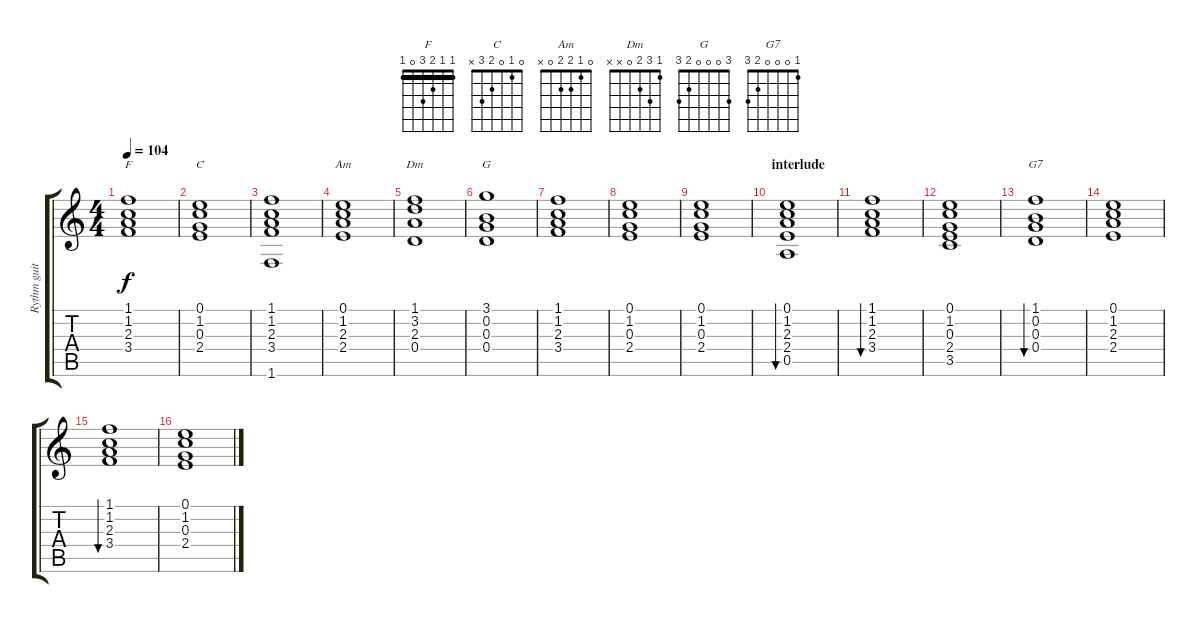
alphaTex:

\track ("Rythm guitar" "Rythm guit") {instrument acousticguitarnylon}
\staff {score tabs}
\tuning (E4 B3 G3 D3 A2 E2) {hide}
\chord ("F" 1 1 2 3 0 1) {barre 1}
\chord ("C" 0 1 0 2 3 x)
\chord ("Am" 0 1 2 2 0 x)
\chord ("Dm" 1 3 2 0 x x)
\chord ("G" 3 0 0 0 2 3)
\chord ("G7" 1 0 0 0 2 3)
\ts (4 4)
\tempo 104
\clef g2
\ks c
(1.1 1.2 2.3 3.4).1{ch "F" dy f} |
(0.1 1.2 0.3 2.4).1{ch "C"} |
(1.1 1.2 2.3 3.4 1.6).1 |
(0.1 1.2 2.3 2.4).1{ch "Am"} |
(1.1 3.2 2.3 0.4).1{ch "Dm"} |
(3.1 0.2 0.3 0.4).1{ch "G"} |
(1.1 1.2 2.3 3.4).1 |
(0.1 1.2 0.3 2.4).1 |
(0.1 1.2 0.3 2.4).1 |
\section ("" "interlude")
(0.1 1.2 2.3 2.4 0.5).1{bu 60 volume 7 instrument overdrivenguitar} |
(1.1 1.2 2.3 3.4).1{bu 60} |
(0.1 1.2 0.3 2.4 3.5).1 |
(1.1 0.2 0.3 0.4).1{bu 60 ch "G7"} |
(0.1 1.2 2.3 2.4).1 |
(1.1 1.2 2.3 3.4).1{bu 60} |
(0.1 1.2 0.3 2.4).1
